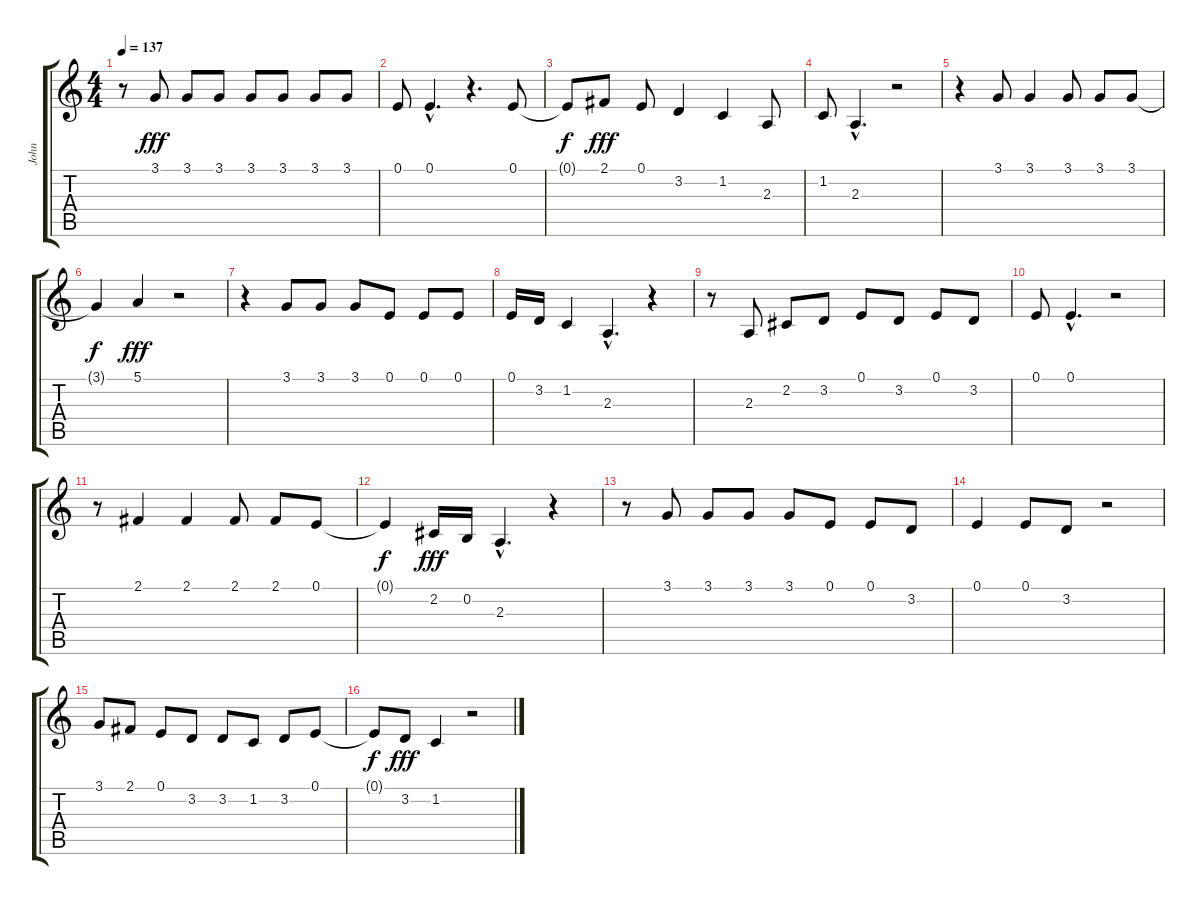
\track ("John" "John") {instrument altosax}
\staff {score tabs}
\tuning (E4 B3 G3 D3 A2 E2) {hide}
\ts (4 4)
\tempo 137
\clef g2
\ks c
r.8{dy fff} 3.1.8 3.1.8 3.1.8 3.1.8 3.1.8 3.1.8 3.1.8 |
0.1.8 0.1{hac}.4{d} r.4{d} 0.1.8 |
0.1{t}.8{dy f} 2.1.8{dy fff} 0.1.8 3.2.4 1.2.4 2.3.8 |
1.2.8 2.3{hac}.4{d} r.2 |
r.4 3.1.8 3.1.4 3.1.8 3.1.8 3.1.8 |
3.1{t}.4{dy f} 5.1.4{dy fff} r.2 |
r.4 3.1.8 3.1.8 3.1.8 0.1.8 0.1.8 0.1.8 |
0.1.16 3.2.16 1.2.4 2.3{hac}.4{d} r.4 |
r.8 2.3.8 2.2.8 3.2.8 0.1.8 3.2.8 0.1.8 3.2.8 |
0.1.8 0.1{hac}.4{d} r.2 |
r.8 2.1.4 2.1.4 2.1.8 2.1.8 0.1.8 |
0.1{t}.4{dy f} 2.2.16{dy fff} 0.2.16 2.3{hac}.4{d} r.4 |
r.8 3.1.8 3.1.8 3.1.8 3.1.8 0.1.8 0.1.8 3.2.8 |
0.1.4 0.1.8 3.2.8 r.2 |
3.1.8 2.1.8 0.1.8 3.2.8 3.2.8 1.2.8 3.2.8 0.1.8 |
0.1{t}.8{dy f} 3.2.8{dy fff} 1.2.4 r.2
